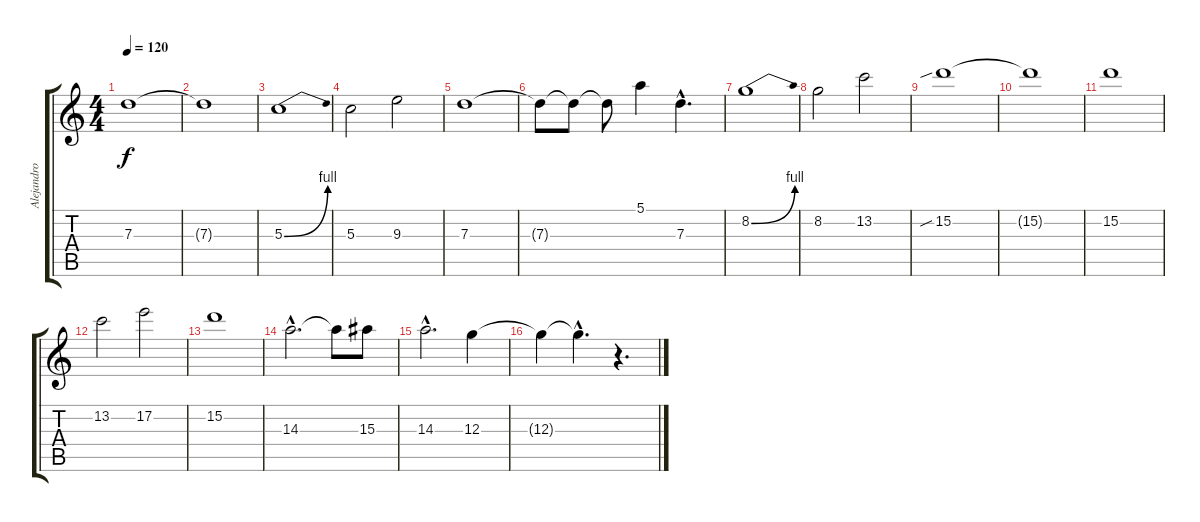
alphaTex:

\track ("Alejandro Silva" "Alejandro ") {instrument distortionguitar}
\staff {score tabs}
\tuning (E4 B3 G3 D3 A2 E2) {hide}
\ts (4 4)
\tempo 120
\clef g2
\ks c
7.3.1{dy f instrument distortionguitar} |
7.3{t}.1 |
5.3{be (bend 0 0 60 4)}.1 |
5.3.2 9.3.2 |
7.3.1 |
7.3{t}.8 7.3{t}.8 7.3{t}.8 5.1.4 7.3{hac}.4{d} |
8.2{be (bend 0 0 60 4)}.1 |
8.2.2 13.2.2 |
15.2{sib}.1 |
15.2{t}.1 |
15.2.1 |
13.2.2 17.2.2 |
15.2.1 |
14.3{hac}.2{d} 14.3{t}.8 15.3.8 |
14.3{hac}.2{d} 12.3.4 |
12.3{t}.4 12.3{hac t}.4{d} r.4{d}
